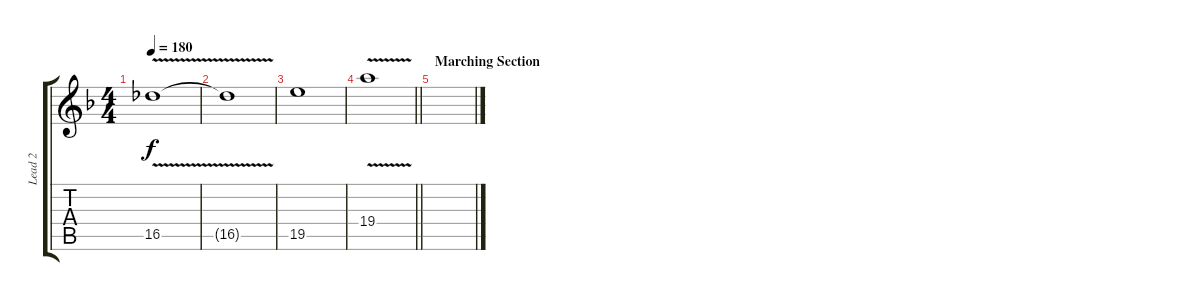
\track ("Lead 2" "Lead 2") {instrument distortionguitar}
\staff {score tabs}
\tuning (E4 B3 G3 D3 A2 D2) {hide}
\ts (4 4)
\tempo 180
\clef g2
\ks f
16.5{v}.1{dy f} |
16.5{t}.1 |
19.5.1 |
\barLineRight lightlight
19.4{v}.1 |
\section ("" "Marching Section")
